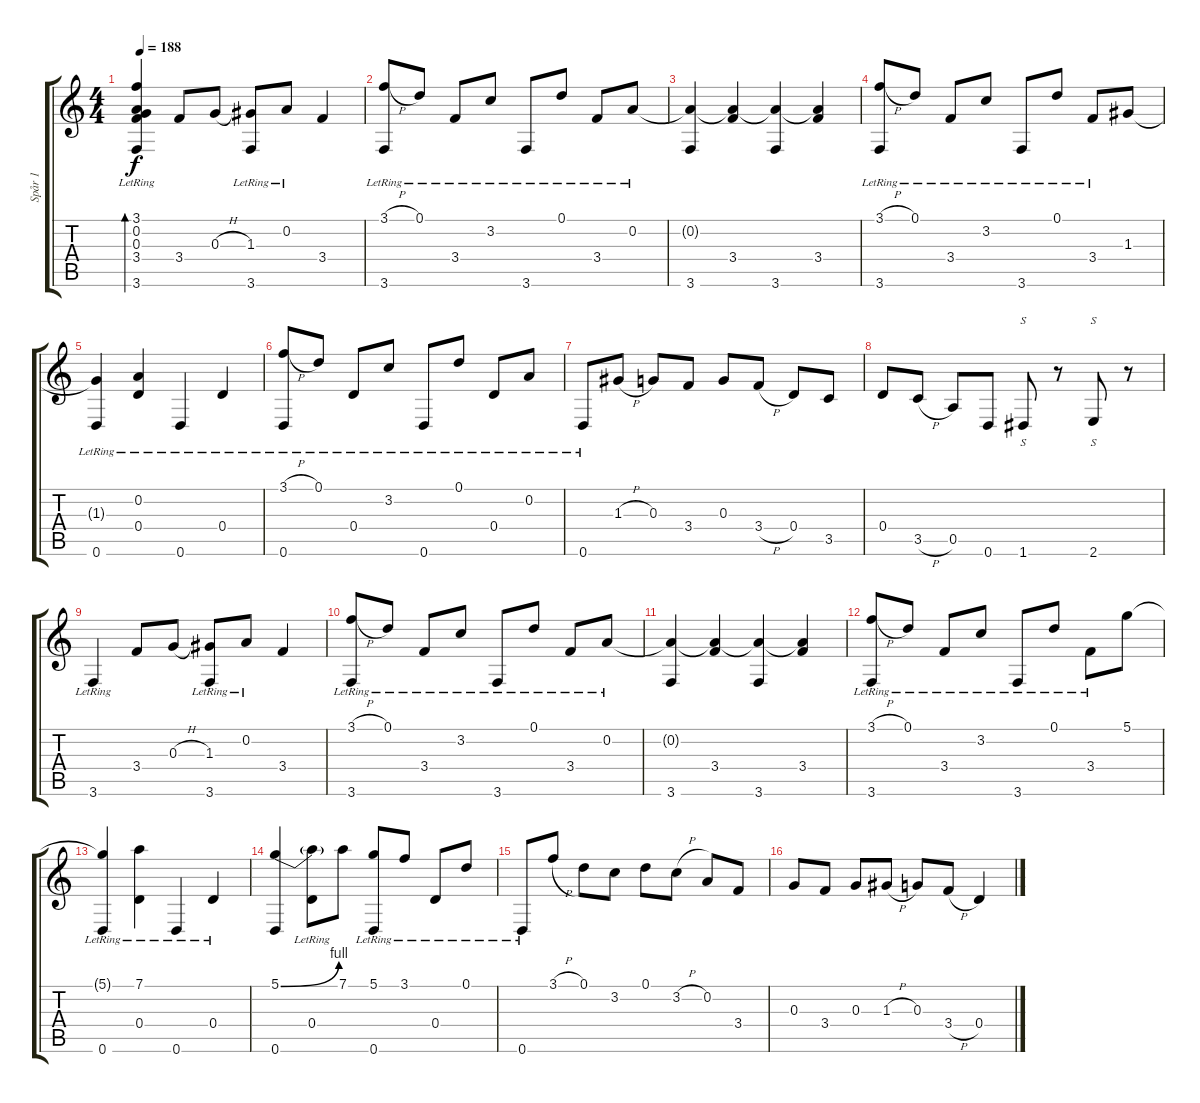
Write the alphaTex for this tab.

\track ("Spår 1" "Spår 1") {instrument acousticguitarsteel}
\staff {score tabs}
\tuning (D4 A3 G3 D3 A2 D2) {hide}
\ts (4 4)
\tempo 188
\clef g2
\ks c
(3.1{lr} 0.2{lr} 0.3{lr} 3.4{lr} 3.6{lr}).4{bd 120 dy f} 3.4.8 0.3{h}.8 (1.3 3.6{lr}).8 0.2{lr}.8 3.4.4 |
(3.1{h} 3.6{lr}).8 0.1{lr}.8 3.4{lr}.8 3.2{lr}.8 3.6{lr}.8 0.1{lr}.8 3.4{lr}.8 0.2{lr}.8 |
(0.2{t} 3.6).4 (0.2{t} 3.4).4 (0.2{t} 3.6).4 (0.2{t} 3.4).4 |
(3.1{h lr} 3.6{lr}).8 0.1{lr}.8 3.4{lr}.8 3.2{lr}.8 3.6{lr}.8 0.1{lr}.8 3.4{lr}.8 1.3.8 |
(1.3{t} 0.6{lr}).4 (0.2{lr} 0.4{lr}).4 0.6{lr}.4 0.4{lr}.4 |
(3.1{h lr} 0.6{lr}).8 0.1{lr}.8 0.4{lr}.8 3.2{lr}.8 0.6{lr}.8 0.1{lr}.8 0.4{lr}.8 0.2{lr}.8 |
0.6{lr}.8 1.3{h}.8 0.3.8 3.4.8 0.3.8 3.4{h}.8 0.4.8 3.5.8 |
0.4.8 3.5{h}.8 0.5.8 0.6.8 1.6.8{s} r.8 2.6.8{s} r.8 |
3.6{lr}.4 3.4.8 0.3{h}.8 (1.3 3.6{lr}).8 0.2{lr}.8 3.4.4 |
(3.1{h} 3.6{lr}).8 0.1{lr}.8 3.4{lr}.8 3.2{lr}.8 3.6{lr}.8 0.1{lr}.8 3.4{lr}.8 0.2{lr}.8 |
(0.2{t} 3.6).4 (0.2{t} 3.4).4 (0.2{t} 3.6).4 (0.2{t} 3.4).4 |
(3.1{h lr} 3.6{lr}).8 0.1{lr}.8 3.4{lr}.8 3.2{lr}.8 3.6{lr}.8 0.1{lr}.8 3.4{lr}.8 5.1.8 |
(5.1{t} 0.6{lr}).4 (7.1{lr} 0.4{lr}).4 0.6{lr}.4 0.4{lr}.4 |
(5.1{be (bend 0 0 60 4)} 0.6).4 (5.1{t} 0.4{lr}).8 7.1.8 (5.1 0.6{lr}).8 3.1{lr}.8 0.4{lr}.8 0.1{lr}.8 |
0.6{lr}.8 3.1{h}.8 0.1.8 3.2.8 0.1.8 3.2{h}.8 0.2.8 3.4.8 |
0.3.8 3.4.8 0.3.8 1.3{h}.8 0.3.8 3.4{h}.8 0.4.4
